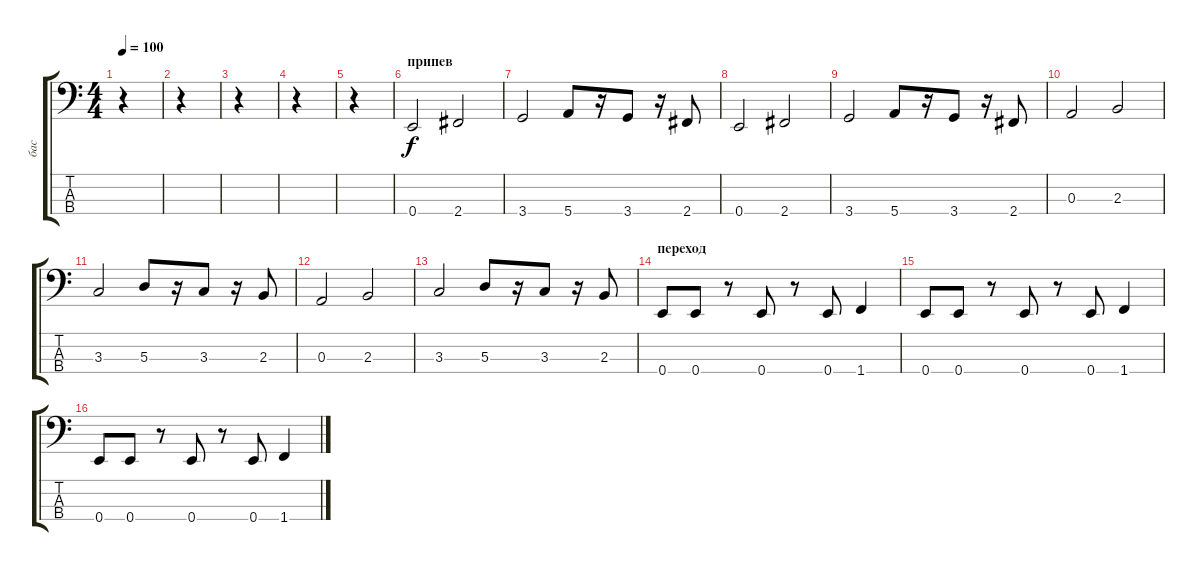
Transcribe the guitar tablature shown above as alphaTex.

\track ("бас " "бас ") {instrument electricbasspick}
\staff {score tabs}
\tuning (G2 D2 A1 E1) {hide}
\ts (4 4)
\tempo 100
\clef f4
\ks c
r.4{dy f} |
r.4 |
r.4 |
r.4 |
r.4 |
\section ("" "припев")
0.4.2 2.4.2 |
3.4.2 5.4.8 r.16 3.4.8 r.16 2.4.8 |
0.4.2 2.4.2 |
3.4.2 5.4.8 r.16 3.4.8 r.16 2.4.8 |
0.3.2 2.3.2 |
3.3.2 5.3.8 r.16 3.3.8 r.16 2.3.8 |
0.3.2 2.3.2 |
3.3.2 5.3.8 r.16 3.3.8 r.16 2.3.8 |
\section ("" "переход")
0.4.8 0.4.8 r.8 0.4.8 r.8 0.4.8 1.4.4 |
0.4.8 0.4.8 r.8 0.4.8 r.8 0.4.8 1.4.4 |
0.4.8 0.4.8 r.8 0.4.8 r.8 0.4.8 1.4.4
